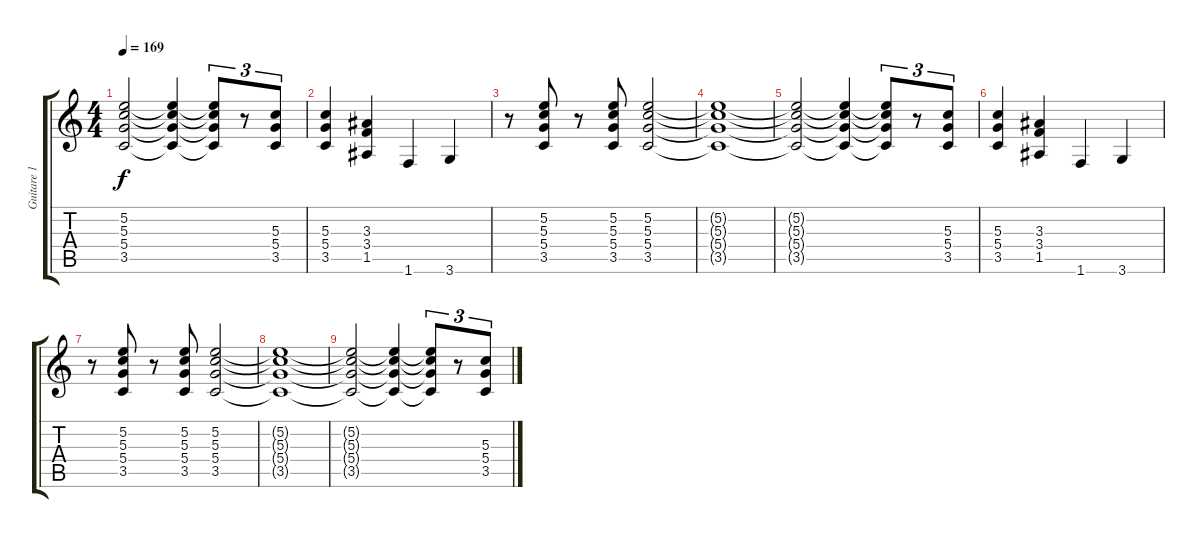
\track ("Guitare 1" "Guitare 1") {instrument distortionguitar}
\staff {score tabs}
\tuning (E4 B3 G3 D3 A2 E2) {hide}
\ts (4 4)
\tempo 169
\clef g2
\ks c
(5.2{t} 5.3{t} 5.4{t} 3.5{t}).2{dy f} (5.2{t} 5.3{t} 5.4{t} 3.5{t}).4 (5.2{t} 5.3{t} 5.4{t} 3.5{t}).8{tu (3 2)} r.8{tu (3 2)} (5.3 5.4 3.5).8{tu (3 2)} |
(5.3 5.4 3.5).4 (3.3 3.4 1.5).4 1.6.4 3.6.4 |
r.8 (5.2 5.3 5.4 3.5).8 r.8 (5.2 5.3 5.4 3.5).8 (5.2 5.3 5.4 3.5).2 |
(5.2{t} 5.3{t} 5.4{t} 3.5{t}).1 |
(5.2{t} 5.3{t} 5.4{t} 3.5{t}).2 (5.2{t} 5.3{t} 5.4{t} 3.5{t}).4 (5.2{t} 5.3{t} 5.4{t} 3.5{t}).8{tu (3 2)} r.8{tu (3 2)} (5.3 5.4 3.5).8{tu (3 2)} |
(5.3 5.4 3.5).4{volume 0} (3.3 3.4 1.5).4 1.6.4 3.6.4 |
r.8 (5.2 5.3 5.4 3.5).8 r.8 (5.2 5.3 5.4 3.5).8 (5.2 5.3 5.4 3.5).2 |
(5.2{t} 5.3{t} 5.4{t} 3.5{t}).1 |
(5.2{t} 5.3{t} 5.4{t} 3.5{t}).2 (5.2{t} 5.3{t} 5.4{t} 3.5{t}).4 (5.2{t} 5.3{t} 5.4{t} 3.5{t}).8{tu (3 2)} r.8{tu (3 2)} (5.3 5.4 3.5).8{tu (3 2)}
